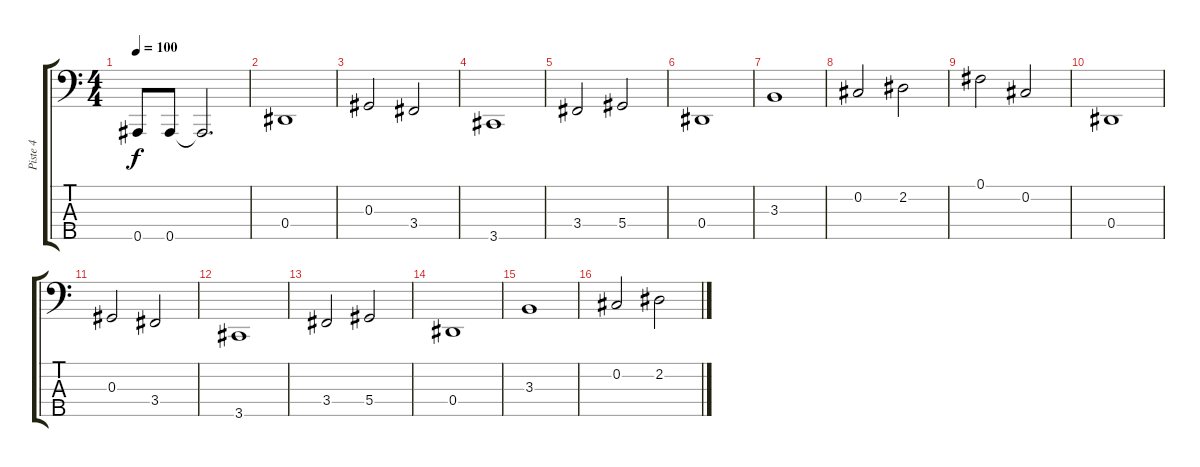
\track ("Piste 4" "Piste 4") {instrument electricbassfinger}
\staff {score tabs}
\tuning (Gb2 Db2 Ab1 Eb1 Bb0) {hide}
\ts (4 4)
\tempo 100
\clef f4
\ks c
0.5.8{dy f} 0.5.8 0.5{t}.2{d} |
0.4.1 |
0.3.2 3.4.2 |
3.5.1 |
3.4.2 5.4.2 |
0.4.1 |
3.3.1 |
0.2.2 2.2.2 |
0.1.2 0.2.2 |
0.4.1 |
0.3.2 3.4.2 |
3.5.1 |
3.4.2 5.4.2 |
0.4.1 |
3.3.1 |
0.2.2 2.2.2
